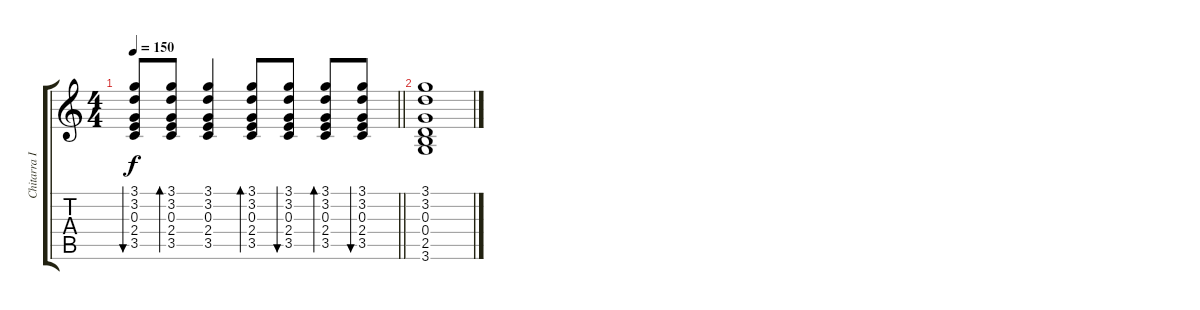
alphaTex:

\track ("Chitarra I" "Chitarra I") {instrument acousticguitarsteel}
\staff {score tabs}
\tuning (E4 B3 G3 D3 A2 E2) {hide}
\ts (4 4)
\tempo 150
\clef g2
\barLineRight lightlight
\ks c
(3.1{t} 3.2{t} 0.3{t} 2.4{t} 3.5{t}).8{bu 120 dy f} (3.1 3.2 0.3 2.4 3.5).8{bd 120} (3.1 3.2 0.3 2.4 3.5).4 (3.1 3.2 0.3 2.4 3.5).8{bd 60} (3.1 3.2 0.3 2.4 3.5).8{bu 60} (3.1 3.2 0.3 2.4 3.5).8{bd 60} (3.1 3.2 0.3 2.4 3.5).8{bu 60} |
(3.1 3.2 0.3 0.4 2.5 3.6).1
